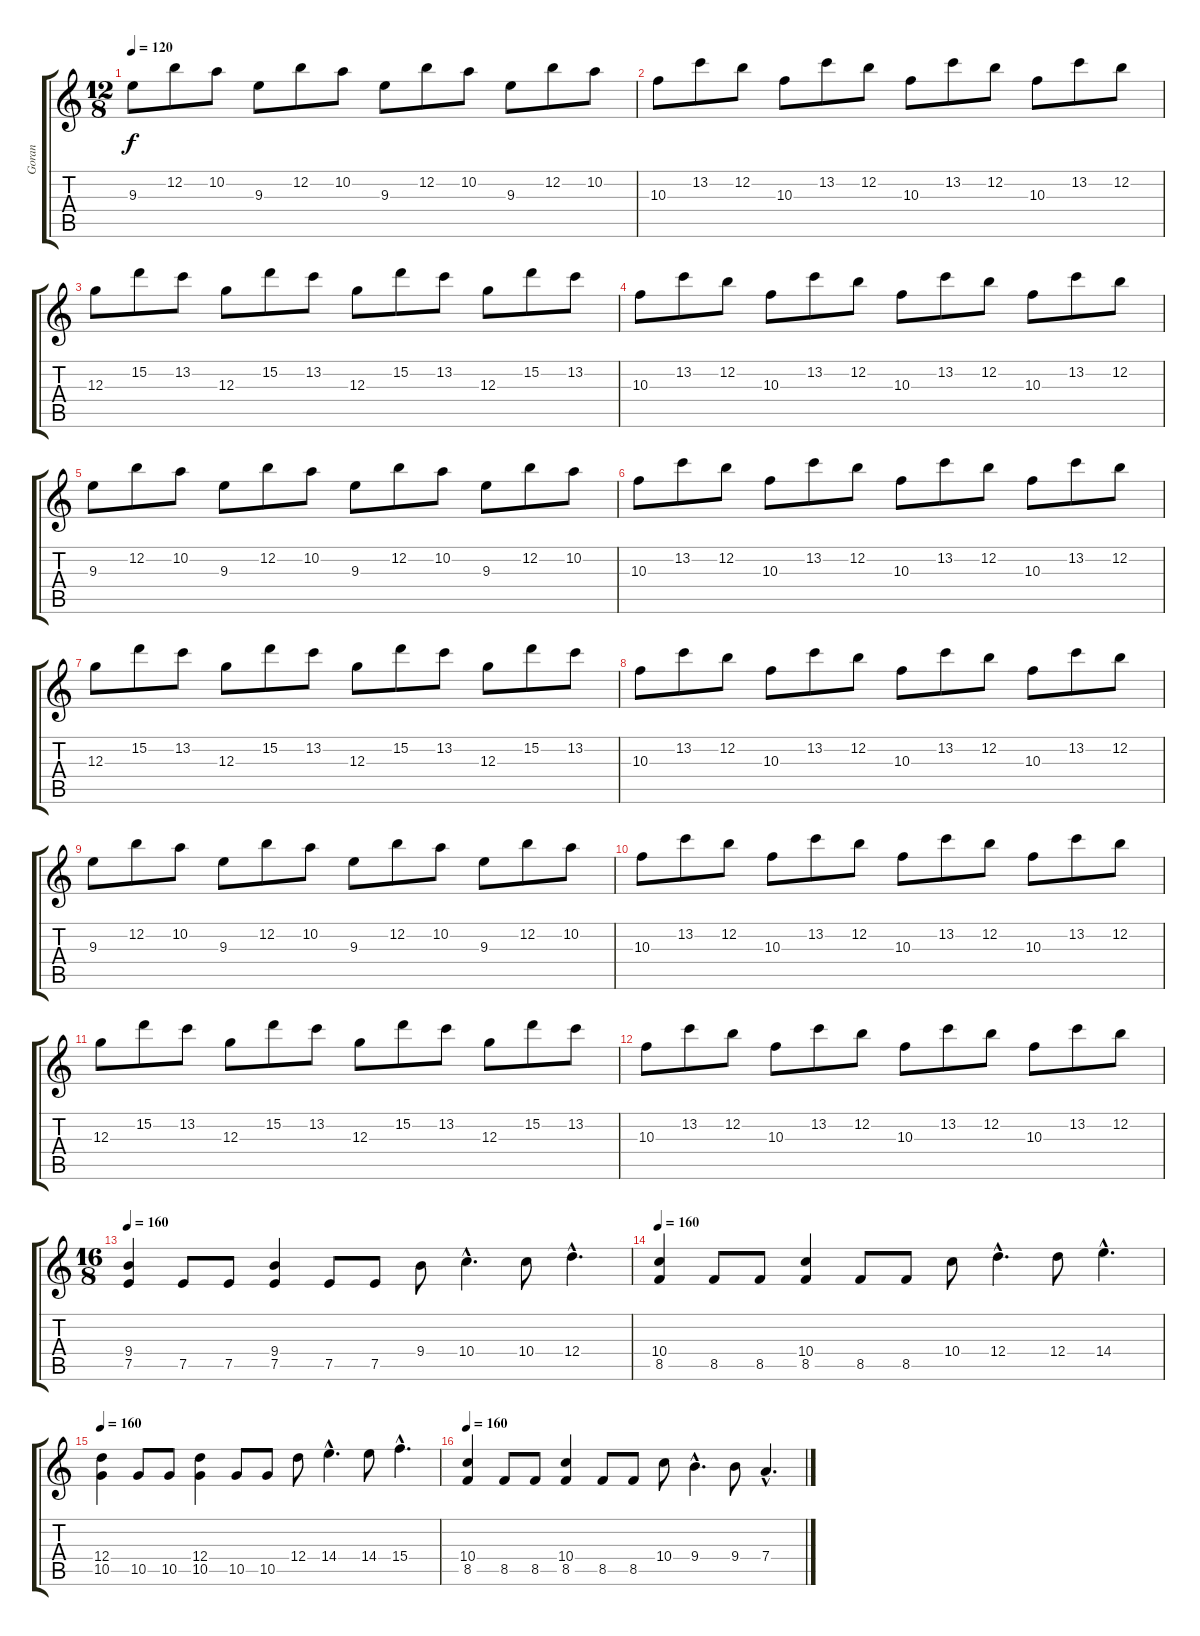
\track ("Goran" "Goran") {instrument distortionguitar}
\staff {score tabs}
\tuning (E4 B3 G3 D3 A2 E2) {hide}
\ts (12 8)
\tempo 120
\clef g2
\ks c
9.3.8{dy f} 12.2.8 10.2.8 9.3.8 12.2.8 10.2.8 9.3.8 12.2.8 10.2.8 9.3.8 12.2.8 10.2.8 |
10.3.8 13.2.8 12.2.8 10.3.8 13.2.8 12.2.8 10.3.8 13.2.8 12.2.8 10.3.8 13.2.8 12.2.8 |
12.3.8 15.2.8 13.2.8 12.3.8 15.2.8 13.2.8 12.3.8 15.2.8 13.2.8 12.3.8 15.2.8 13.2.8 |
10.3.8 13.2.8 12.2.8 10.3.8 13.2.8 12.2.8 10.3.8 13.2.8 12.2.8 10.3.8 13.2.8 12.2.8 |
9.3.8 12.2.8 10.2.8 9.3.8 12.2.8 10.2.8 9.3.8 12.2.8 10.2.8 9.3.8 12.2.8 10.2.8 |
10.3.8 13.2.8 12.2.8 10.3.8 13.2.8 12.2.8 10.3.8 13.2.8 12.2.8 10.3.8 13.2.8 12.2.8 |
12.3.8 15.2.8 13.2.8 12.3.8 15.2.8 13.2.8 12.3.8 15.2.8 13.2.8 12.3.8 15.2.8 13.2.8 |
10.3.8 13.2.8 12.2.8 10.3.8 13.2.8 12.2.8 10.3.8 13.2.8 12.2.8 10.3.8 13.2.8 12.2.8 |
9.3.8 12.2.8 10.2.8 9.3.8 12.2.8 10.2.8 9.3.8 12.2.8 10.2.8 9.3.8 12.2.8 10.2.8 |
10.3.8 13.2.8 12.2.8 10.3.8 13.2.8 12.2.8 10.3.8 13.2.8 12.2.8 10.3.8 13.2.8 12.2.8 |
12.3.8 15.2.8 13.2.8 12.3.8 15.2.8 13.2.8 12.3.8 15.2.8 13.2.8 12.3.8 15.2.8 13.2.8 |
10.3.8 13.2.8 12.2.8 10.3.8 13.2.8 12.2.8 10.3.8 13.2.8 12.2.8 10.3.8 13.2.8 12.2.8 |
\ts (16 8)
\tempo 160
(9.4 7.5).4 7.5.8 7.5.8 (9.4 7.5).4 7.5.8 7.5.8 9.4.8 10.4{hac}.4{d} 10.4.8 12.4{hac}.4{d} |
\tempo 160
(10.4 8.5).4 8.5.8 8.5.8 (10.4 8.5).4 8.5.8 8.5.8 10.4.8 12.4{hac}.4{d} 12.4.8 14.4{hac}.4{d} |
\tempo 160
(12.4 10.5).4 10.5.8 10.5.8 (12.4 10.5).4 10.5.8 10.5.8 12.4.8 14.4{hac}.4{d} 14.4.8 15.4{hac}.4{d} |
\tempo 160
(10.4 8.5).4 8.5.8 8.5.8 (10.4 8.5).4 8.5.8 8.5.8 10.4.8 9.4{hac}.4{d} 9.4.8 7.4{hac}.4{d}
